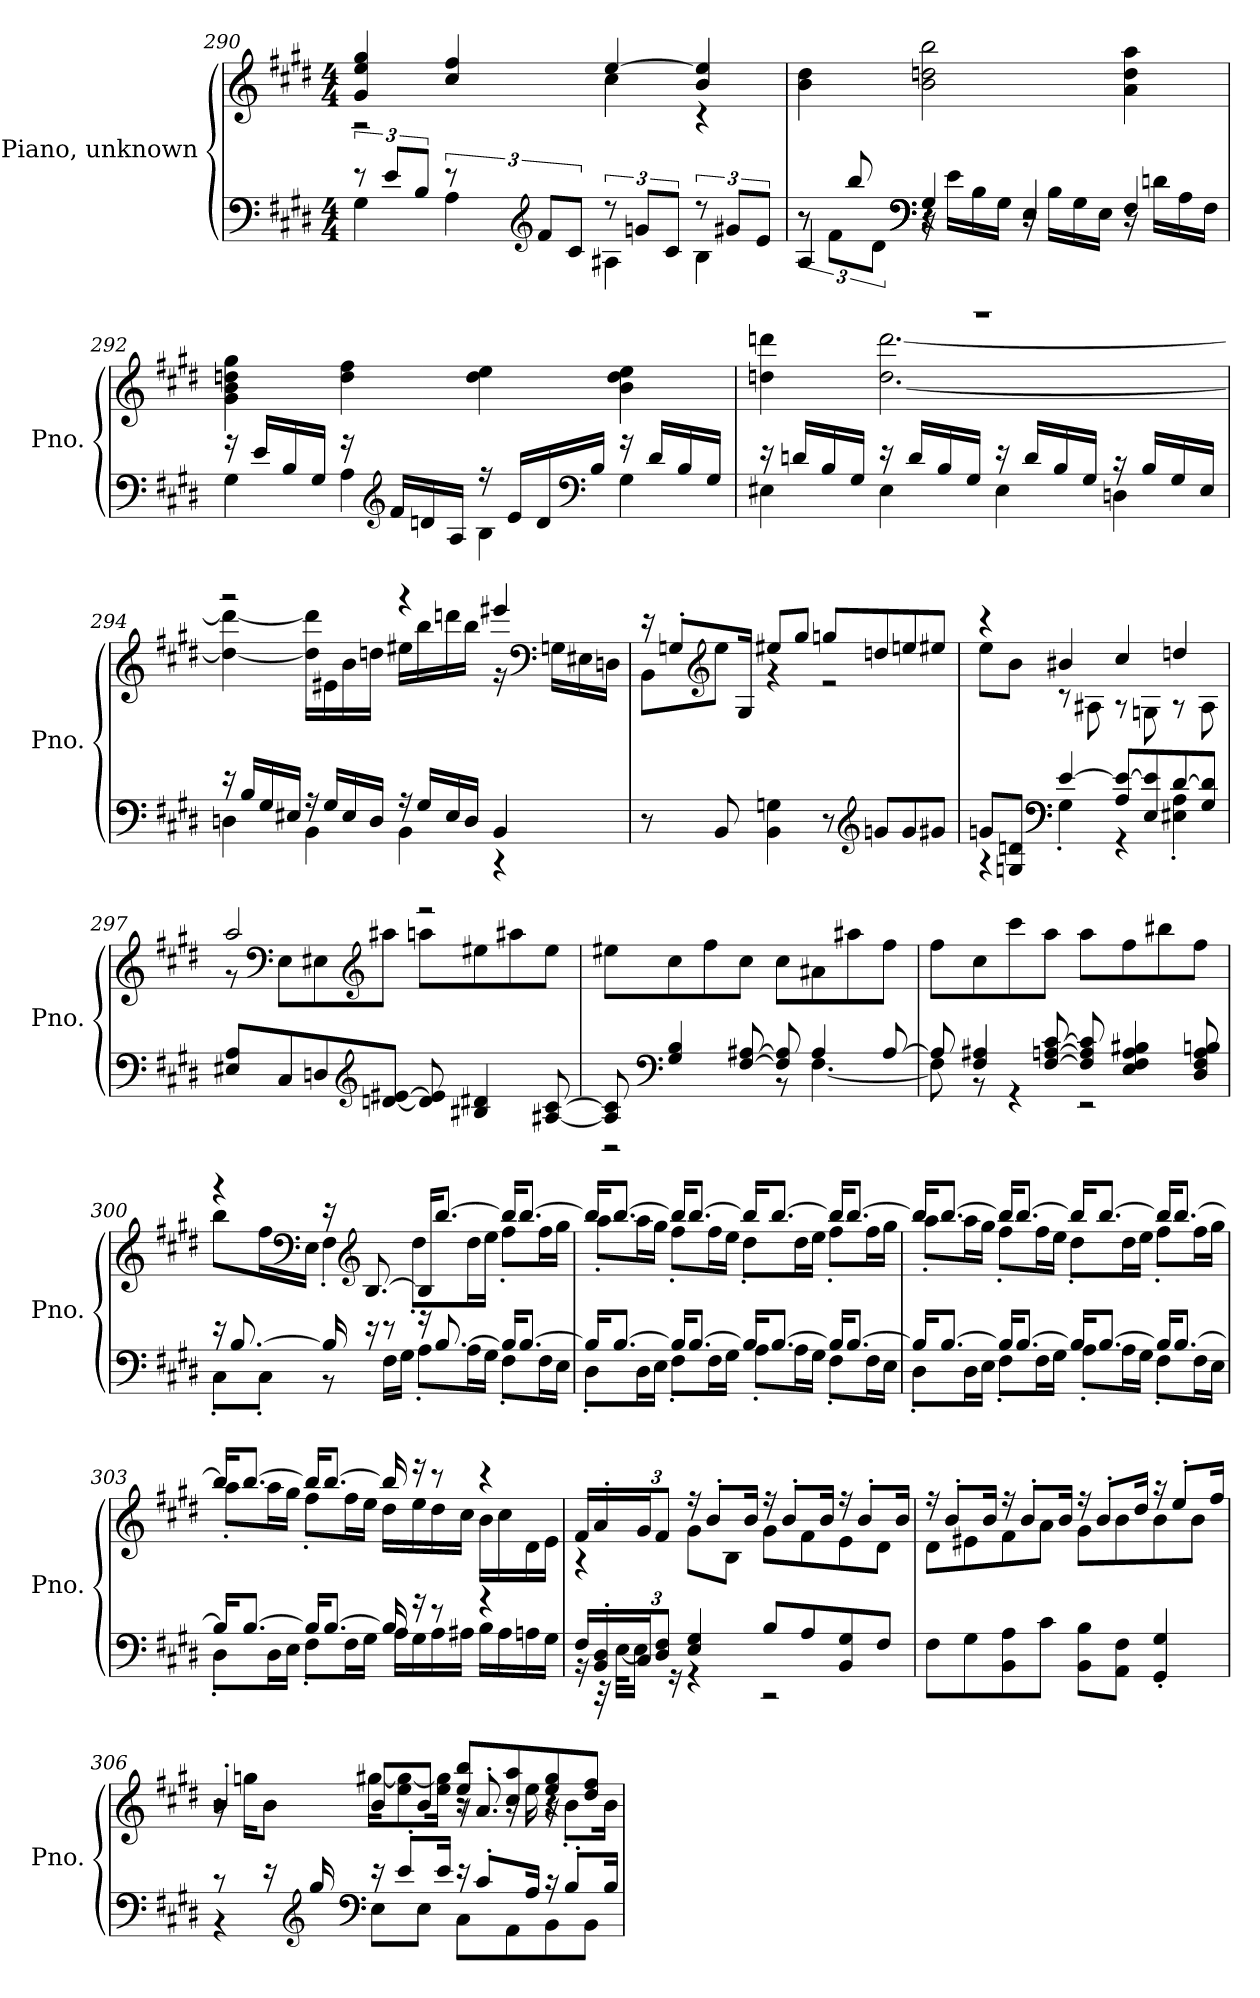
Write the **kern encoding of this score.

**kern	**kern
*part1	*part1
*staff2	*staff1
*I"Piano, unknown	*
*I'Pno.	*
!!LO:LB:g=z
*clefF4	*clefG2
*k[f#c#g#d#]	*k[f#c#g#d#]
*M4/4	*M4/4
=290	=290
*^	*^
12r	4G#\	4g#/ 4ee/ 4gg#/	2r
12e/L	.	.	.
12B/J	.	.	.
12r	4A\	4cc#/ 4ff#/	.
*clefG2	*	*	*
12f#/L	.	.	.
12c#/J	.	.	.
12r	4A#X\	[4ee/	4cc#\
12gn/L	.	.	.
12c#/J	.	.	.
12r	4B\	4b/ 4ee/]	4r
12g#X/L	.	.	.
12e/J	.	.	.
*	*	*v	*v
=291	=291	=291
*	*^	*
8r	12r	4A/	4b\ 4dd#\
.	12f#\L	.	.
8bb/	.	.	.
.	12d#\J	.	.
*clefF4	*	*	*
4r	16r	4G#/	2b\ 2ddn\ 2bb\
.	16e\LL	.	.
.	16B\	.	.
.	16G#\JJ	.	.
4E/	16r	2r	.
.	16B\LL	.	.
.	16G#\	.	.
.	16E\JJ	.	.
4F#/	16r	.	4a\ 4dd\ 4aa\
.	16dn\LL	.	.
.	16A\	.	.
.	16F#\JJ	.	.
*	*v	*v	*
!!LO:LB:g=z
=292	=292	=292
16r	4G#\	4g#\ 4b\ 4ddn\ 4gg#\
16e/LL	.	.
16B/	.	.
16G#/JJ	.	.
16r	4A\	4dd\ 4ff#\
*clefG2	*	*
16f#/LL	.	.
16dn/	.	.
16A/JJ	.	.
16r	4B\	4dd\ 4ee\
16e/LL	.	.
16d/	.	.
*clefF4	*	*
16B/JJ	.	.
16r	4G#\	4b\ 4dd\ 4ee\
16d/LL	.	.
16B/	.	.
16G#/JJ	.	.
=293	=293	=293
*	*	*^
16r	4E#X\	1r	4ddn\ 4dddn\
16dn/LL	.	.	.
16B/	.	.	.
16G#/JJ	.	.	.
16r	4E#\	.	[2.dd\ [2.ddd\
16d/LL	.	.	.
16B/	.	.	.
16G#/JJ	.	.	.
16r	4E#\	.	.
16d/LL	.	.	.
16B/	.	.	.
16G#/JJ	.	.	.
16r	4Dn\	.	.
16B/LL	.	.	.
16G#/	.	.	.
16E#/JJ	.	.	.
!!LO:LB:g=z	!!
=294	=294	=294	=294
16r	4Dn\	2r	4dd\_ 4ddd\_
16B/LL	.	.	.
16G#/	.	.	.
16E#X/JJ	.	.	.
16r	4BB\	.	16dd\] 16ddd\]LL
16G#/LL	.	.	16e#X\
16E#/	.	.	16b\
16D/JJ	.	.	16ddn\JJ
16r	4BB\	4r	16ee#X\LL
16G#/LL	.	.	16bb\
16E#/	.	.	16dddn\
16D/JJ	.	.	16bb\JJ
4BB/	4r	4eee#X/	16r
*	*	*clefF4	*
.	.	.	16Gn\LL
.	.	.	16E#X\
.	.	.	16Dn\JJ
*v	*v	*	*
=295	=295	=295
8r	16r	8BB\L
.	8Gn'/L	.
*	*clefG2	*
8BB/	.	8ee\J
.	16G/Jk	.
4BB\ 4Gn\	8ee#X/L	4r
.	8gg#/J	.
8r	8ggn/L	2r
*clefG2	*	*
8gn/L	8ddn/	.
8g/	8een/	.
8g#X/J	8ee#X/J	.
!!LO:LB:g=z	!!
=296	=296	=296
*^	*	*
8gn/L	4r	4r	8ee\L
8Gn/ 8dn/J	.	.	8b\J
*clefF4	*	*	*
[4e/	4G'\	4b#X/	8r
.	.	.	8A#X\
8A/ 8e/_L	4r	4cc#/	8r
8E/ 8e/]	.	.	8Gn\
[8d/	4E#X\' 4A\'	4ddn/	8r
8G/ 8d/]J	.	.	8A#\
*v	*v	*	*
=297	=297	=297
8E#X/ 8A/L	2aa/	8r
*	*clefF4	*
8C#/	.	8E\L
8Dn/	.	8E#X\
*clefG2	*clefG2	*
[8dn/ [8e#X/J	.	8aa#X\J
8d/] 8e#/]	2r	8aan\L
4B#X/ 4d#X/	.	8ee#X\
.	.	8aa#X\
[8A#X/ [8c#/	.	8ee#\J
*	*v	*v
!!LO:LB:g=z
=298	=298
*^	*
8A#/] 8c#/]	2r	8ee#X\L
*clefF4	*	*
4G#/ 4B/	.	8cc#\
.	.	8ff#\
[8F#/ [8A#X/	.	8cc#\J
8F#/] 8A#/]	8r	8cc#\L
4A#/	[4.F#\	8a#X\
.	.	8aa#X\
[8A#/	.	8ff#\J
=299	=299	=299
8A#/]	8F#\]	8ff#\L
4F#/ 4A#X/	8r	8cc#\
.	4r	8ccc#\
[8F#/ [8An/ [8c#/	.	8aa\J
8F#/] 8A/] 8c#/]	2r	8aa\L
4E/ 4F#/ 4A/ 4B#X/	.	8ff#\
.	.	8bb#X\
8D#/ 8F#/ 8A/ 8Bn/	.	8ff#\J
!!LO:PB:g=z
=300	=300	=300
*	*	*^
16r	8C#'\L	4r	8bb\L
[8.B/	.	.	.
.	8C#'\J	.	16ff#\L
*	*	*clefF4	*
.	.	.	16E\JJ
16B/]	8r	16r	4F#'\
*	*	*clefG2	*
16r	.	[8.B/	.
8r	16F#\LL	.	.
.	16G#\JJ	.	.
16r	8A'\L	16B/KL]	8dd#'\L
[8.B/	.	[8.bb/J	.
.	16A\L	.	16dd#\L
.	16G#\JJ	.	16ee\JJ
16B/KL]	8F#'\L	16bb/KL]	8ff#'\L
[8.B/J	.	[8.bb/J	.
.	16F#\L	.	16ff#\L
.	16E\JJ	.	16gg#\JJ
=301	=301	=301	=301
16B/KL]	8D#'\L	16bb/KL]	8aa'\L
[8.B/J	.	[8.bb/J	.
.	16D#\L	.	16aa\L
.	16E\JJ	.	16gg#\JJ
16B/KL]	8F#'\L	16bb/KL]	8ff#'\L
[8.B/J	.	[8.bb/J	.
.	16F#\L	.	16ff#\L
.	16G#\JJ	.	16ee\JJ
16B/KL]	8A'\L	16bb/KL]	8dd#'\L
[8.B/J	.	[8.bb/J	.
.	16A\L	.	16dd#\L
.	16G#\JJ	.	16ee\JJ
16B/KL]	8F#'\L	16bb/KL]	8ff#'\L
[8.B/J	.	[8.bb/J	.
.	16F#\L	.	16ff#\L
.	16E\JJ	.	16gg#\JJ
!!LO:LB:g=z	!!
=302	=302	=302	=302
16B/KL]	8D#'\L	16bb/KL]	8aa'\L
[8.B/J	.	[8.bb/J	.
.	16D#\L	.	16aa\L
.	16E\JJ	.	16gg#\JJ
16B/KL]	8F#'\L	16bb/KL]	8ff#'\L
[8.B/J	.	[8.bb/J	.
.	16F#\L	.	16ff#\L
.	16G#\JJ	.	16ee\JJ
16B/KL]	8A'\L	16bb/KL]	8dd#'\L
[8.B/J	.	[8.bb/J	.
.	16A\L	.	16dd#\L
.	16G#\JJ	.	16ee\JJ
16B/KL]	8F#'\L	16bb/KL]	8ff#'\L
[8.B/J	.	[8.bb/J	.
.	16F#\L	.	16ff#\L
.	16E\JJ	.	16gg#\JJ
=303	=303	=303	=303
16B/KL]	8D#'\L	16bb/KL]	8aa'\L
[8.B/J	.	[8.bb/J	.
.	16D#\L	.	16aa\L
.	16E\JJ	.	16gg#\JJ
16B/KL]	8F#'\L	16bb/KL]	8ff#'\L
[8.B/J	.	[8.bb/J	.
.	16F#\L	.	16ff#\L
.	16G#\JJ	.	16ee\JJ
16B/]	16A\LL	16bb/]	16dd#\LL
16r	16G#\	16r	16ee\
8r	16A\	8r	16dd#\
.	16A#X\JJ	.	16cc#\JJ
4r	16B\LL	4r	16b\LL
.	16A#\	.	16cc#\
.	16An\	.	16d#\
.	16G#\JJ	.	16e\JJ
!!LO:LB:g=z	!!
=304	=304	=304	=304
16F#/LL	16r	16f#/LL	4r
16BB/' 16D#/'	32r	16a'/	.
.	[32E\KLL	.	.
*Xbrackettup	*	*Xbrackettup	*
24C#/J	16E\JJ]	24g#/J	.
12D#/ 12F#/J	.	12f#/J	.
.	16r	.	.
4E/ 4G#/	4r	16r	8g#\L
.	.	8b'/L	.
.	.	.	8B\J
.	.	16b/Jk	.
8B/L	2r	16r	8g#\L
.	.	8b'/L	.
8A/	.	.	8f#\
.	.	16b/Jk	.
8BB/ 8G#/	.	16r	8e\
.	.	8b'/L	.
8F#/J	.	.	8d#\J
.	.	16b/Jk	.
*v	*v	*	*
=305	=305	=305
8F#\L	16r	8d#\L
.	8b'/L	.
8G#\	.	8e#X\
.	16b/Jk	.
8BB\ 8A\	16r	8f#\
.	8b'/L	.
8c#\J	.	8a\J
.	16b/Jk	.
8BB\ 8B\L	16r	8g#\L
.	8b'/L	.
8AA\ 8F#\J	.	8b\
.	16dd#/Jk	.
4GG#/' 4G#/'	16r	8b\
.	8ee'/L	.
.	.	8b\J
.	16ff#/Jk	.
!!LO:LB:g=z
=306	=306	=306
*^	*	*^
8r	4r	4b'/	16r	2r
.	.	.	16ggn\KL	.
16r	.	.	8b\J	.
*clefG2	*	*	*	*
16gg#/	.	.	.	.
*clefF4	*	*	*	*
16r	8E\L	8b/L	[16gg#X\KL	.
8e'/L	.	.	8ee\ 8gg#\_	.
.	8E\J	8b/J	.	.
16e/Jk	.	.	16ee\ 16gg#\]Jk	.
16r	8C#\L	8ee/ 8bb/L	8r	16r
8c#'/L	.	.	.	8.a'/
.	8AA\	8cc#/ 8aa/	16r	.
16A/Jk	.	.	16ee\	.
16r	8BB\	8ee/ 8gg#/	16r	4r
8B'/L	.	.	8b'\L	.
.	8BB\J	8dd#/ 8ff#/J	.	.
16B/Jk	.	.	16b\Jk	.
*v	*v	*	*	*
*	*v	*v	*v
=	=
*-	*-
